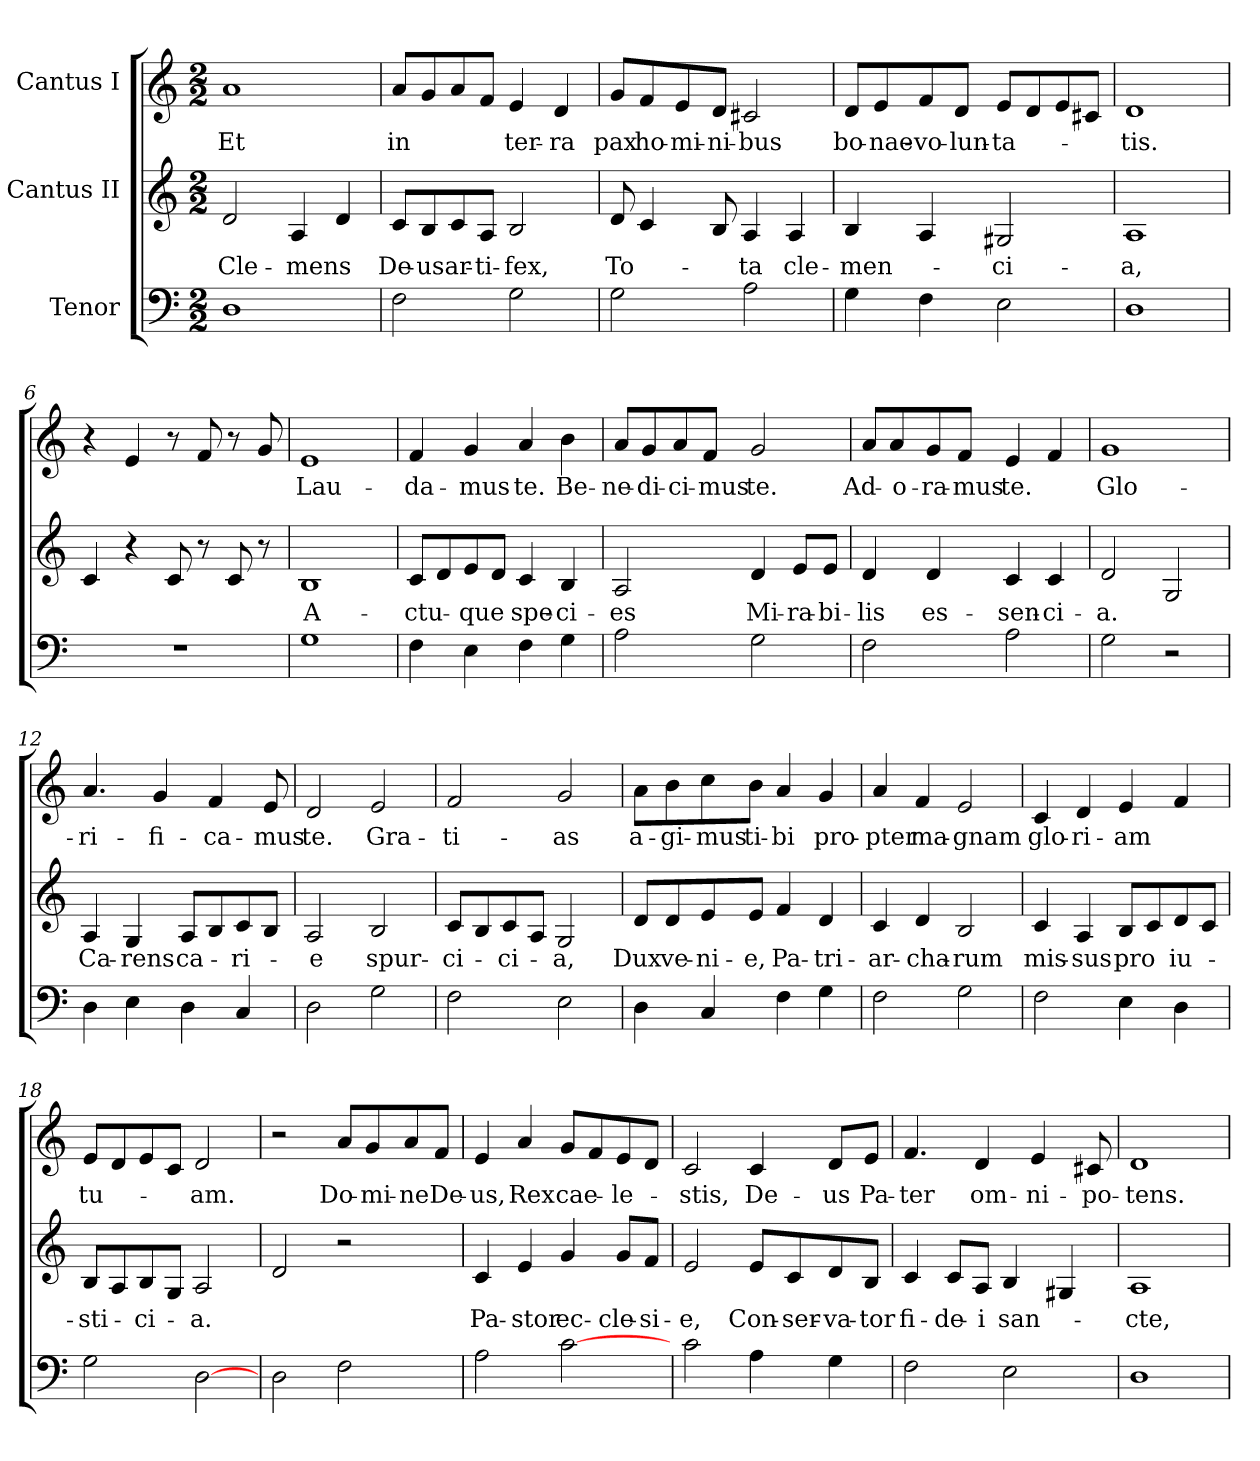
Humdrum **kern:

**kern	**kern	**text	**kern	**text
*part3	*part2	*part2	*part1	*part1
*staff3	*staff2	*staff2	*staff1	*staff1
*I"Tenor	*I"Cantus II	*	*I"Cantus I	*
!!LO:PB:g=z
*clefF4	*clefG2	*	*clefG2	*
*k[]	*k[]	*	*k[]	*
*C:	*C:	*	*C:	*
*M2/2	*M2/2	*	*M2/2	*
=1	=1	=1	=1	=1
!	!	!LO:LY:b:color=#000000	!	!LO:LY:b:color=#000000
1Di\	2di/	Cle-	1ai/	Et
!	!	!LO:LY:b:color=#000000	!	!
.	4Ai/	-mens	.	.
.	4di/	.	.	.
=2	=2	=2	=2	=2
!	!	!LO:LY:b:color=#000000	!	!LO:LY:b:color=#000000
2Fi\	8ci/L	De-	8ai/L	in
!	!	!LO:LY:b:color=#000000	!	!
.	8Bi/	-us	8gi/	.
!	!	!LO:LY:b:color=#000000	!	!
.	8ci/	ar-	8ai/	.
!	!	!LO:LY:b:color=#000000	!	!
.	8Ai/J	-ti-	8fi/J	.
!	!	!LO:LY:b:color=#000000	!	!LO:LY:b:color=#000000
2Gi\	2Bi/	-fex,	4ei/	ter-
!	!	!	!	!LO:LY:b:color=#000000
.	.	.	4di/	-ra
=3	=3	=3	=3	=3
!	!	!LO:LY:b:color=#000000	!	!LO:LY:b:color=#000000
2Gi\	8di/L	To-	8gi/L	pax
!	!	!	!	!LO:LY:b:color=#000000
.	4ci/	.	8fi/	ho-
!	!	!	!	!LO:LY:b:color=#000000
.	.	.	8ei/	-mi-
!	!	!	!	!LO:LY:b:color=#000000
.	8Bi/L	.	8di/J	-ni-
!	!	!LO:LY:b:color=#000000	!	!LO:LY:b:color=#000000
2Ai\	4Ai/	-ta	2c#Xi/	-bus
!	!	!LO:LY:b:color=#000000	!	!
.	4Ai/	cle-	.	.
=4	=4	=4	=4	=4
!	!	!LO:LY:b:color=#000000	!	!LO:LY:b:color=#000000
4Gi\	4Bi/	-men-	8di/L	bo-
!	!	!	!	!LO:LY:b:color=#000000
.	.	.	8ei/	-nae-
!	!	!	!	!LO:LY:b:color=#000000
4Fi\	4Ai/	.	8fi/	-vo-
!	!	!	!	!LO:LY:b:color=#000000
.	.	.	8di/J	-lun-
!	!	!LO:LY:b:color=#000000	!	!LO:LY:b:color=#000000
2Ei\	2G#Xi/	-ci-	8ei/L	-ta-
.	.	.	8di/	.
.	.	.	8ei/	.
.	.	.	8c#Xi/J	.
!!LO:LB:g=z
=5	=5	=5	=5	=5
!	!	!LO:LY:b:color=#000000	!	!LO:LY:b:color=#000000
1Di\	1Ai/	-a,	1di/	-tis.
=6	=6	=6	=6	=6
1r	4ci/	.	4r	.
.	4r	.	4ei/	.
.	8ci/L	.	8r	.
.	8r	.	8fi/L	.
.	8ci/L	.	8r	.
.	8r	.	8gi/L	.
=7	=7	=7	=7	=7
!	!	!LO:LY:b:color=#000000	!	!LO:LY:b:color=#000000
1Gi\	1Bi/	A-	1ei/	Lau-
=8	=8	=8	=8	=8
!	!	!LO:LY:b:color=#000000	!	!LO:LY:b:color=#000000
4Fi\	8ci/L	-ctu-	4fi/	-da-
.	8di/	.	.	.
!	!	!LO:LY:b:color=#000000	!	!LO:LY:b:color=#000000
4Ei\	8ei/	-que	4gi/	-mus
.	8di/J	.	.	.
!	!	!LO:LY:b:color=#000000	!	!LO:LY:b:color=#000000
4Fi\	4ci/	spe-	4ai/	te.
!	!	!LO:LY:b:color=#000000	!	!LO:LY:b:color=#000000
4Gi\	4Bi/	-ci-	4bi\	Be-
=9	=9	=9	=9	=9
!	!	!LO:LY:b:color=#000000	!	!LO:LY:b:color=#000000
2Ai\	2Ai/	-es	8ai/L	-ne-
!	!	!	!	!LO:LY:b:color=#000000
.	.	.	8gi/	-di-
!	!	!	!	!LO:LY:b:color=#000000
.	.	.	8ai/	-ci-
!	!	!	!	!LO:LY:b:color=#000000
.	.	.	8fi/J	-mus
!	!	!LO:LY:b:color=#000000	!	!LO:LY:b:color=#000000
2Gi\	4di/	Mi-	2gi/	te.
!	!	!LO:LY:b:color=#000000	!	!
.	8ei/L	-ra-	.	.
!	!	!LO:LY:b:color=#000000	!	!
.	8ei/J	-bi-	.	.
!!LO:LB:g=z
=10	=10	=10	=10	=10
!	!	!LO:LY:b:color=#000000	!	!LO:LY:b:color=#000000
2Fi\	4di/	-lis	8ai/L	Ad-
!	!	!	!	!LO:LY:b:color=#000000
.	.	.	8ai/	-o-
!	!	!LO:LY:b:color=#000000	!	!LO:LY:b:color=#000000
.	4di/	es-	8gi/	-ra-
!	!	!	!	!LO:LY:b:color=#000000
.	.	.	8fi/J	-mus
!	!	!LO:LY:b:color=#000000	!	!LO:LY:b:color=#000000
2Ai\	4ci/	-sen-	4ei/	te.
!	!	!LO:LY:b:color=#000000	!	!
.	4ci/	-ci-	4fi/	.
=11	=11	=11	=11	=11
!	!	!LO:LY:b:color=#000000	!	!LO:LY:b:color=#000000
2Gi\	2di/	-a.	1gi/	Glo-
2r	2Gi/	.	.	.
=12	=12	=12	=12	=12
!	!	!LO:LY:b:color=#000000	!	!LO:LY:b:color=#000000
4Di\	4Ai/	Ca-	4.ai/	-ri-
!	!	!LO:LY:b:color=#000000	!	!
4Ei\	4Gi/	-rens	.	.
!	!	!	!	!LO:LY:b:color=#000000
.	.	.	4gi/	-fi-
!	!	!LO:LY:b:color=#000000	!	!
4Di\	8Ai/L	ca-	.	.
!	!	!	!	!LO:LY:b:color=#000000
.	8Bi/	.	4fi/	-ca-
!	!	!LO:LY:b:color=#000000	!	!
4Ci/	8ci/	-ri-	.	.
!	!	!	!	!LO:LY:b:color=#000000
.	8Bi/J	.	8ei/L	-mus
=13	=13	=13	=13	=13
!	!	!LO:LY:b:color=#000000	!	!LO:LY:b:color=#000000
2Di\	2Ai/	-e	2di/	te.
!	!	!LO:LY:b:color=#000000	!	!LO:LY:b:color=#000000
2Gi\	2Bi/	spur-	2ei/	Gra-
=14	=14	=14	=14	=14
!	!	!LO:LY:b:color=#000000	!	!LO:LY:b:color=#000000
2Fi\	8ci/L	-ci-	2fi/	-ti-
.	8Bi/	.	.	.
!	!	!LO:LY:b:color=#000000	!	!
.	8ci/	-ci-	.	.
.	8Ai/J	.	.	.
!	!	!LO:LY:b:color=#000000	!	!LO:LY:b:color=#000000
2Ei\	2Gi/	-a,	2gi/	-as
!!LO:PB:g=z
=15	=15	=15	=15	=15
!	!	!LO:LY:b:color=#000000	!	!LO:LY:b:color=#000000
4Di\	8di/L	Dux	8ai\L	a-
!	!	!LO:LY:b:color=#000000	!	!LO:LY:b:color=#000000
.	8di/	ve-	8bi\	-gi-
!	!	!LO:LY:b:color=#000000	!	!LO:LY:b:color=#000000
4Ci/	8ei/	-ni-	8cci\	-mus
!	!	!LO:LY:b:color=#000000	!	!LO:LY:b:color=#000000
.	8ei/J	-e,	8bi\J	ti-
!	!	!LO:LY:b:color=#000000	!	!LO:LY:b:color=#000000
4Fi\	4fi/	Pa-	4ai/	-bi
!	!	!LO:LY:b:color=#000000	!	!LO:LY:b:color=#000000
4Gi\	4di/	-tri-	4gi/	pro-
=16	=16	=16	=16	=16
!	!	!LO:LY:b:color=#000000	!	!LO:LY:b:color=#000000
2Fi\	4ci/	-ar-	4ai/	-pter
!	!	!LO:LY:b:color=#000000	!	!LO:LY:b:color=#000000
.	4di/	-cha-	4fi/	ma-
!	!	!LO:LY:b:color=#000000	!	!LO:LY:b:color=#000000
2Gi\	2Bi/	-rum	2ei/	-gnam
=17	=17	=17	=17	=17
!	!	!LO:LY:b:color=#000000	!	!LO:LY:b:color=#000000
2Fi\	4ci/	mis-	4ci/	glo-
!	!	!LO:LY:b:color=#000000	!	!LO:LY:b:color=#000000
.	4Ai/	-sus	4di/	-ri-
!	!	!LO:LY:b:color=#000000	!	!LO:LY:b:color=#000000
4Ei\	8Bi/L	pro	4ei/	-am
.	8ci/	.	.	.
!	!	!LO:LY:b:color=#000000	!	!
4Di\	8di/	iu-	4fi/	.
.	8ci/J	.	.	.
=18	=18	=18	=18	=18
!	!	!LO:LY:b:color=#000000	!	!LO:LY:b:color=#000000
2Gi\	8Bi/L	-sti-	8ei/L	tu-
.	8Ai/	.	8di/	.
!	!	!LO:LY:b:color=#000000	!	!
.	8Bi/	-ci-	8ei/	.
.	8Gi/J	.	8ci/J	.
!	!	!LO:LY:b:color=#000000	!	!LO:LY:b:color=#000000
[2Di\	2Ai/	-a.	2di/	-am.
=19	=19	=19	=19	=19
2Di\	2di/	.	2r	.
!	!	!	!	!LO:LY:b:color=#000000
2Fi\	2r	.	8ai/L	Do-
!	!	!	!	!LO:LY:b:color=#000000
.	.	.	8gi/	-mi-
!	!	!	!	!LO:LY:b:color=#000000
.	.	.	8ai/	-ne
!	!	!	!	!LO:LY:b:color=#000000
.	.	.	8fi/J	De-
!!LO:LB:g=z
=20	=20	=20	=20	=20
!	!	!LO:LY:b:color=#000000	!	!LO:LY:b:color=#000000
2Ai\	4ci/	Pa-	4ei/	-us,
!	!	!LO:LY:b:color=#000000	!	!LO:LY:b:color=#000000
.	4ei/	-stor	4ai/	Rex
!	!	!LO:LY:b:color=#000000	!	!LO:LY:b:color=#000000
[2ci\	4gi/	ec-	8gi/L	cae-
.	.	.	8fi/	.
!	!	!LO:LY:b:color=#000000	!	!LO:LY:b:color=#000000
.	8gi/L	-cle-	8ei/	-le-
!	!	!LO:LY:b:color=#000000	!	!
.	8fi/J	-si-	8di/J	.
=21	=21	=21	=21	=21
!	!	!LO:LY:b:color=#000000	!	!LO:LY:b:color=#000000
2ci\	2ei/	-e,	2ci/	-stis,
!	!	!LO:LY:b:color=#000000	!	!LO:LY:b:color=#000000
4Ai\	8ei/L	Con-	4ci/	De-
!	!	!LO:LY:b:color=#000000	!	!
.	8ci/	-ser-	.	.
!	!	!LO:LY:b:color=#000000	!	!LO:LY:b:color=#000000
4Gi\	8di/	-va-	8di/L	-us
!	!	!LO:LY:b:color=#000000	!	!LO:LY:b:color=#000000
.	8Bi/J	-tor	8ei/J	Pa-
=22	=22	=22	=22	=22
!	!	!LO:LY:b:color=#000000	!	!LO:LY:b:color=#000000
2Fi\	4ci/	fi-	4.fi/	-ter
!	!	!LO:LY:b:color=#000000	!	!
.	8ci/L	-de-	.	.
!	!	!LO:LY:b:color=#000000	!	!LO:LY:b:color=#000000
.	8Ai/J	-i	4di/	om-
!	!	!LO:LY:b:color=#000000	!	!
2Ei\	4Bi/	san-	.	.
!	!	!	!	!LO:LY:b:color=#000000
.	.	.	4ei/	-ni-
.	4G#Xi/	.	.	.
!	!	!	!	!LO:LY:b:color=#000000
.	.	.	8c#Xi/L	-po-
=23	=23	=23	=23	=23
!	!	!LO:LY:b:color=#000000	!	!LO:LY:b:color=#000000
1Di\	1Ai/	-cte,	1di/	-tens.
=	=	=	=	=
*-	*-	*-	*-	*-
